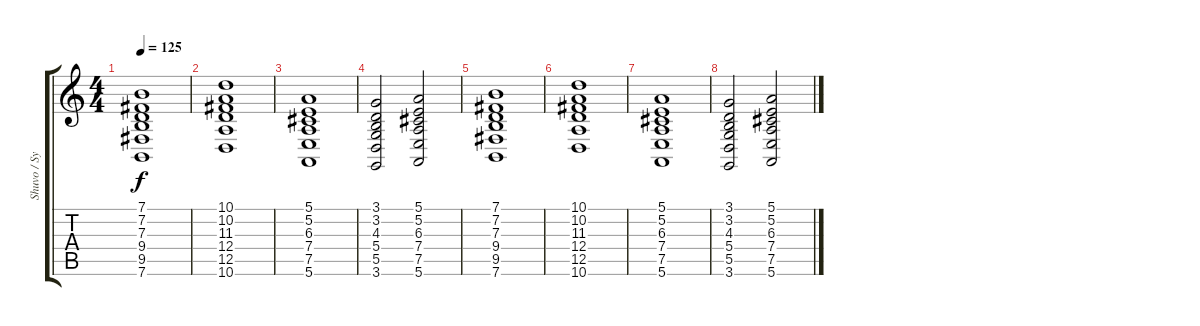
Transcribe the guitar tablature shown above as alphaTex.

\track ("Shuvo / Synth" "Shuvo / Sy") {instrument synthstrings2}
\staff {score tabs}
\tuning (E4 B3 G3 D3 A2 E2) {hide}
\ts (4 4)
\tempo 125
\clef g2
\ks c
(7.1 7.2 7.3 9.4 9.5 7.6).1{dy f} |
(10.1 10.2 11.3 12.4 12.5 10.6).1 |
(5.1 5.2 6.3 7.4 7.5 5.6).1 |
(3.1 3.2 4.3 5.4 5.5 3.6).2 (5.1 5.2 6.3 7.4 7.5 5.6).2 |
(7.1 7.2 7.3 9.4 9.5 7.6).1 |
(10.1 10.2 11.3 12.4 12.5 10.6).1 |
(5.1 5.2 6.3 7.4 7.5 5.6).1 |
(3.1 3.2 4.3 5.4 5.5 3.6).2 (5.1 5.2 6.3 7.4 7.5 5.6).2
